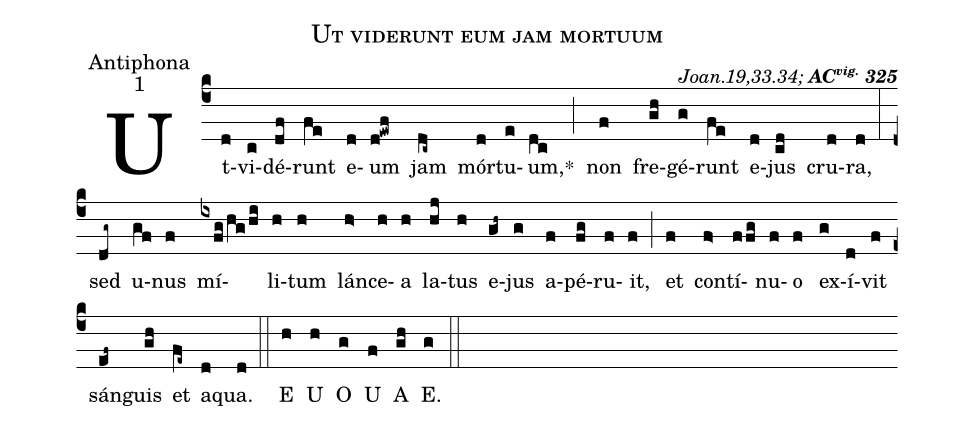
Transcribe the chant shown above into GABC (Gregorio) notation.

name:Ut viderunt eum jam mortuum;
office-part:Antiphona;
mode:1;
commentary:{\itshape\mdseries Joan.19,33.34;\/} {\bfseries AC\textsuperscript{vig.} 325};
%%
(c4) Ut(d)vi(c)dé(df)runt(fe) e(d)um(d!ewf) jam(dc~) mór(d)tu(e)um,<sp>*</sp>(dc) (;)
non(f) fre(gh)gé(g)runt(fe) e(d)jus(cd) cru(d)ra,(d) (:)
sed(dg~) u(gf)nus(f) mí(ixfg/hg/hi)li(h)tum(h) lán(h>)ce(h)a(h) la(hj)tus(h) e(gh~)jus(g) a(f)pé(fg)ru(f)it,(f) (;)
et(f) con(f>)tí(ffg)nu(f)o(f) ex(g)í(d)vit(f) sán(ef~)guis(gh) et(fe~) a(d)qua.(d) (::)
<eu>  E(h) U(h) O(g) U(f) A(gh) E.(g) </eu> (::)
